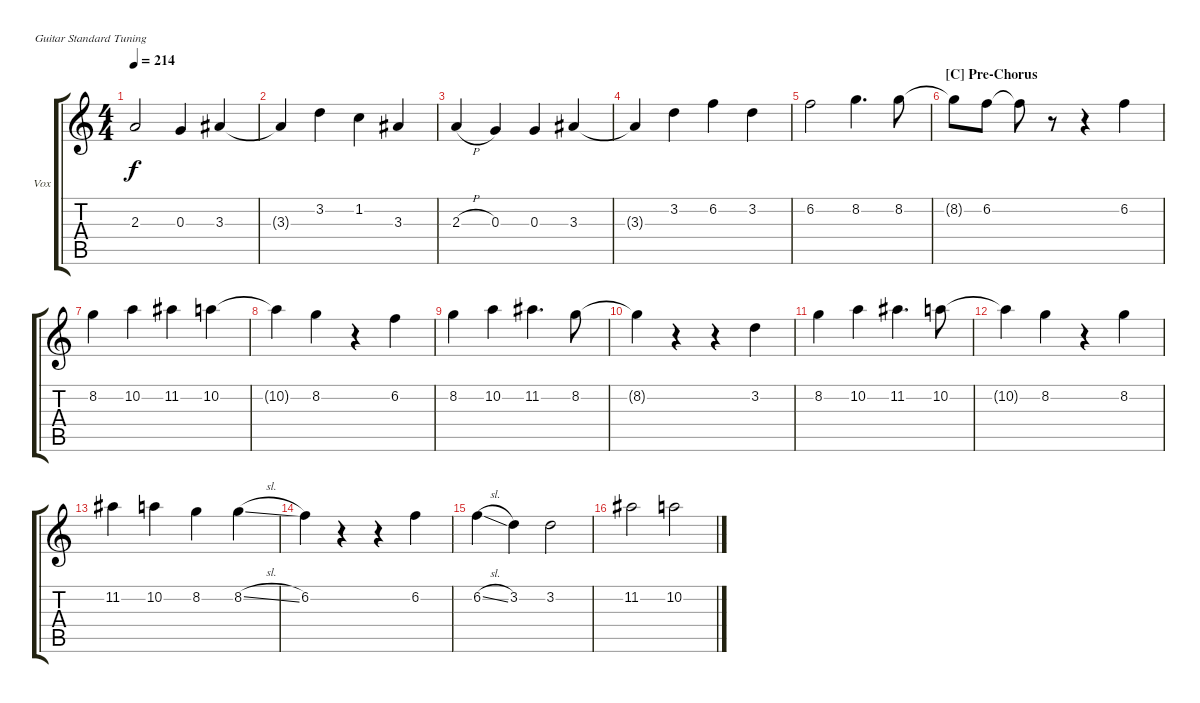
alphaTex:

\defaultSystemsLayout 4
\bracketExtendMode groupsimilarinstruments
\firstSystemTrackNameOrientation horizontal
\otherSystemsTrackNameOrientation horizontal
\track ("Tim - Vocals" "Vox") {instrument distortionguitar}
\staff {score tabs}
\tuning (E4 B3 G3 D3 A2 E2)
\ts (4 4)
\tempo 214
\clef g2
\ks c
2.3.2{dy f} 0.3.4 3.3.4 |
3.3{t}.4 3.2.4 1.2.4 3.3.4 |
2.3{h}.4 0.3.4 0.3.4 3.3.4 |
3.3{t}.4 3.2.4 6.2.4 3.2.4 |
\scale
0.295462 6.2.2 8.2.4{d} 8.2.8 |
\section ("C" "Pre-Chorus")
\scale
0.244942 8.2{t}.8 6.2.8 6.2{t}.8 r.8 r.4 6.2.4 |
\scale
0.235975 8.2.4 10.2.4 11.2.4 10.2.4 |
\scale
0.189802 10.2{t}.4 8.2.4 r.4 6.2.4 |
8.2.4 10.2.4 11.2.4{d} 8.2.8 |
8.2{t}.4 r.4 r.4 3.2.4 |
8.2.4 10.2.4 11.2.4{d} 10.2.8 |
10.2{t}.4 8.2.4 r.4 8.2.4 |
11.2.4 10.2.4 8.2.4 8.2{sl}.4 |
6.2.4 r.4 r.4 6.2.4 |
6.2{sl}.4 3.2.4 3.2.2 |
11.2.2 10.2.2
